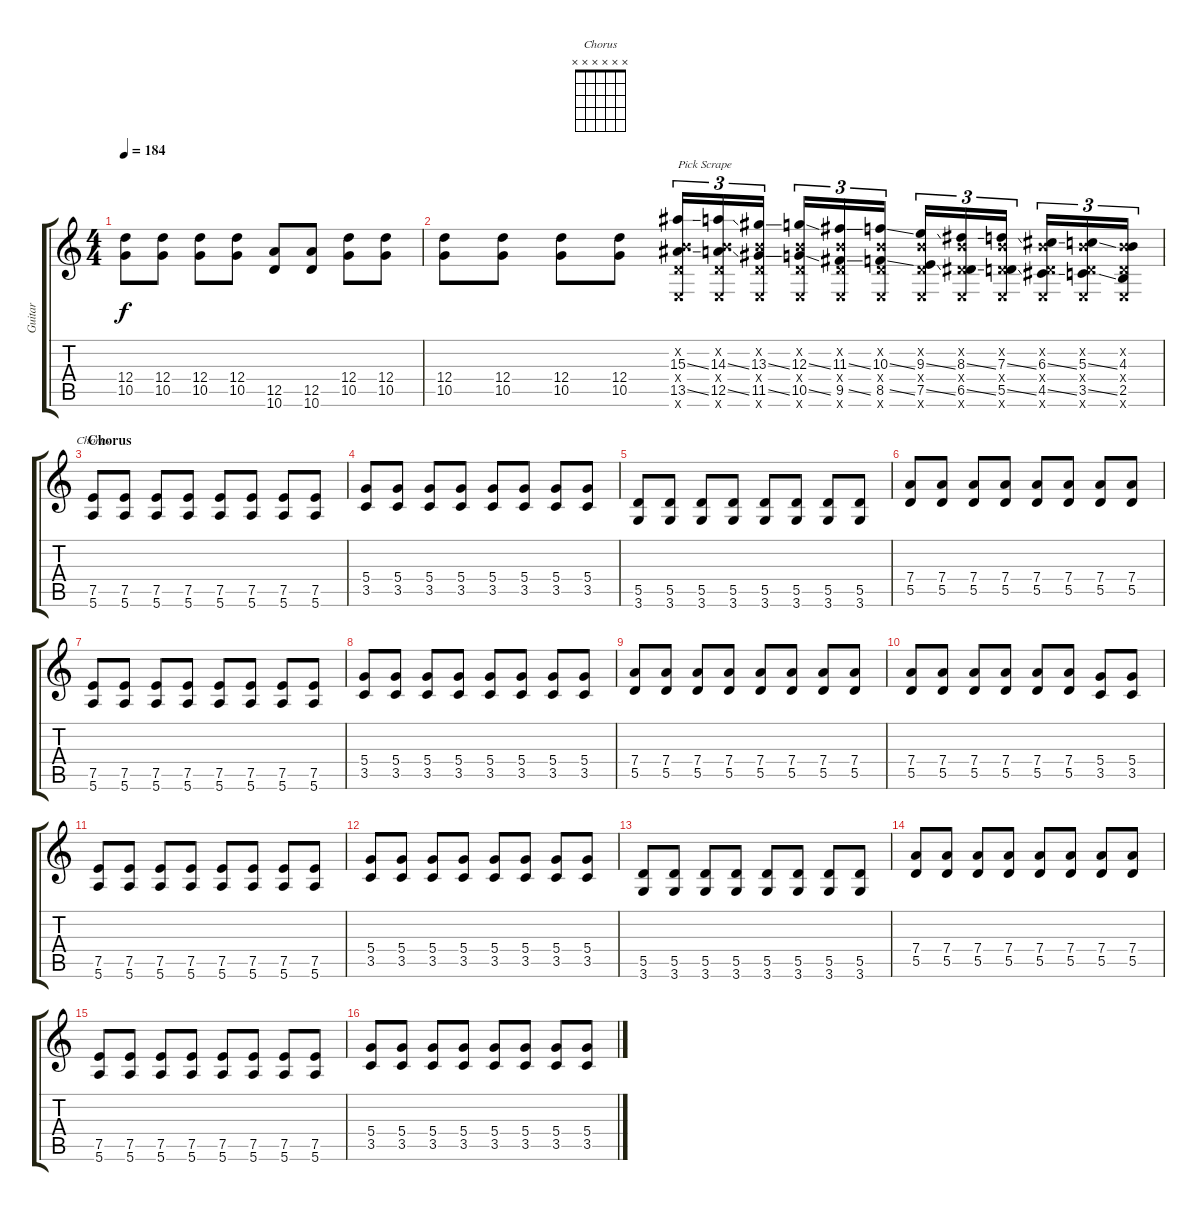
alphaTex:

\track ("Guitar" "Guitar") {instrument overdrivenguitar}
\staff {score tabs}
\tuning (E4 B3 G3 D3 A2 E2) {hide}
\chord ("Chorus" x x x x x x) {firstfret 0}
\ts (4 4)
\tempo 184
\clef g2
\ks c
(12.4 10.5).8{dy f} (12.4 10.5).8 (12.4 10.5).8 (12.4 10.5).8 (12.5 10.6).8 (12.5 10.6).8 (12.4 10.5).8 (12.4 10.5).8 |
(12.4 10.5).8 (12.4 10.5).8 (12.4 10.5).8 (12.4 10.5).8 (0.2{x} 15.3{ss} 0.4{x} 13.5{ss} 0.6{x}).16{tu (3 2) txt "Pick Scrape"} (0.2{x} 14.3{ss} 0.4{x} 12.5{ss} 0.6{x}).16{tu (3 2)} (0.2{x} 13.3{ss} 0.4{x} 11.5{ss} 0.6{x}).16{tu (3 2)} (0.2{x} 12.3{ss} 0.4{x} 10.5{ss} 0.6{x}).16{tu (3 2)} (0.2{x} 11.3{ss} 0.4{x} 9.5{ss} 0.6{x}).16{tu (3 2)} (0.2{x} 10.3{ss} 0.4{x} 8.5{ss} 0.6{x}).16{tu (3 2)} (0.2{x} 9.3{ss} 0.4{x} 7.5{ss} 0.6{x}).16{tu (3 2)} (0.2{x} 8.3{ss} 0.4{x} 6.5{ss} 0.6{x}).16{tu (3 2)} (0.2{x} 7.3{ss} 0.4{x} 5.5{ss} 0.6{x}).16{tu (3 2)} (0.2{x} 6.3{ss} 0.4{x} 4.5{ss} 0.6{x}).16{tu (3 2)} (0.2{x} 5.3{ss} 0.4{x} 3.5{ss} 0.6{x}).16{tu (3 2)} (0.2{x} 4.3 0.4{x} 2.5 0.6{x}).16{tu (3 2)} |
\section ("" "Chorus")
(7.5 5.6).8{ch "Chorus"} (7.5 5.6).8 (7.5 5.6).8 (7.5 5.6).8 (7.5 5.6).8 (7.5 5.6).8 (7.5 5.6).8 (7.5 5.6).8 |
(5.4 3.5).8 (5.4 3.5).8 (5.4 3.5).8 (5.4 3.5).8 (5.4 3.5).8 (5.4 3.5).8 (5.4 3.5).8 (5.4 3.5).8 |
(5.5 3.6).8 (5.5 3.6).8 (5.5 3.6).8 (5.5 3.6).8 (5.5 3.6).8 (5.5 3.6).8 (5.5 3.6).8 (5.5 3.6).8 |
(7.4 5.5).8 (7.4 5.5).8 (7.4 5.5).8 (7.4 5.5).8 (7.4 5.5).8 (7.4 5.5).8 (7.4 5.5).8 (7.4 5.5).8 |
(7.5 5.6).8 (7.5 5.6).8 (7.5 5.6).8 (7.5 5.6).8 (7.5 5.6).8 (7.5 5.6).8 (7.5 5.6).8 (7.5 5.6).8 |
(5.4 3.5).8 (5.4 3.5).8 (5.4 3.5).8 (5.4 3.5).8 (5.4 3.5).8 (5.4 3.5).8 (5.4 3.5).8 (5.4 3.5).8 |
(7.4 5.5).8 (7.4 5.5).8 (7.4 5.5).8 (7.4 5.5).8 (7.4 5.5).8 (7.4 5.5).8 (7.4 5.5).8 (7.4 5.5).8 |
(7.4 5.5).8 (7.4 5.5).8 (7.4 5.5).8 (7.4 5.5).8 (7.4 5.5).8 (7.4 5.5).8 (5.4 3.5).8 (5.4 3.5).8 |
(7.5 5.6).8 (7.5 5.6).8 (7.5 5.6).8 (7.5 5.6).8 (7.5 5.6).8 (7.5 5.6).8 (7.5 5.6).8 (7.5 5.6).8 |
(5.4 3.5).8 (5.4 3.5).8 (5.4 3.5).8 (5.4 3.5).8 (5.4 3.5).8 (5.4 3.5).8 (5.4 3.5).8 (5.4 3.5).8 |
(5.5 3.6).8 (5.5 3.6).8 (5.5 3.6).8 (5.5 3.6).8 (5.5 3.6).8 (5.5 3.6).8 (5.5 3.6).8 (5.5 3.6).8 |
(7.4 5.5).8 (7.4 5.5).8 (7.4 5.5).8 (7.4 5.5).8 (7.4 5.5).8 (7.4 5.5).8 (7.4 5.5).8 (7.4 5.5).8 |
(7.5 5.6).8 (7.5 5.6).8 (7.5 5.6).8 (7.5 5.6).8 (7.5 5.6).8 (7.5 5.6).8 (7.5 5.6).8 (7.5 5.6).8 |
(5.4 3.5).8 (5.4 3.5).8 (5.4 3.5).8 (5.4 3.5).8 (5.4 3.5).8 (5.4 3.5).8 (5.4 3.5).8 (5.4 3.5).8
